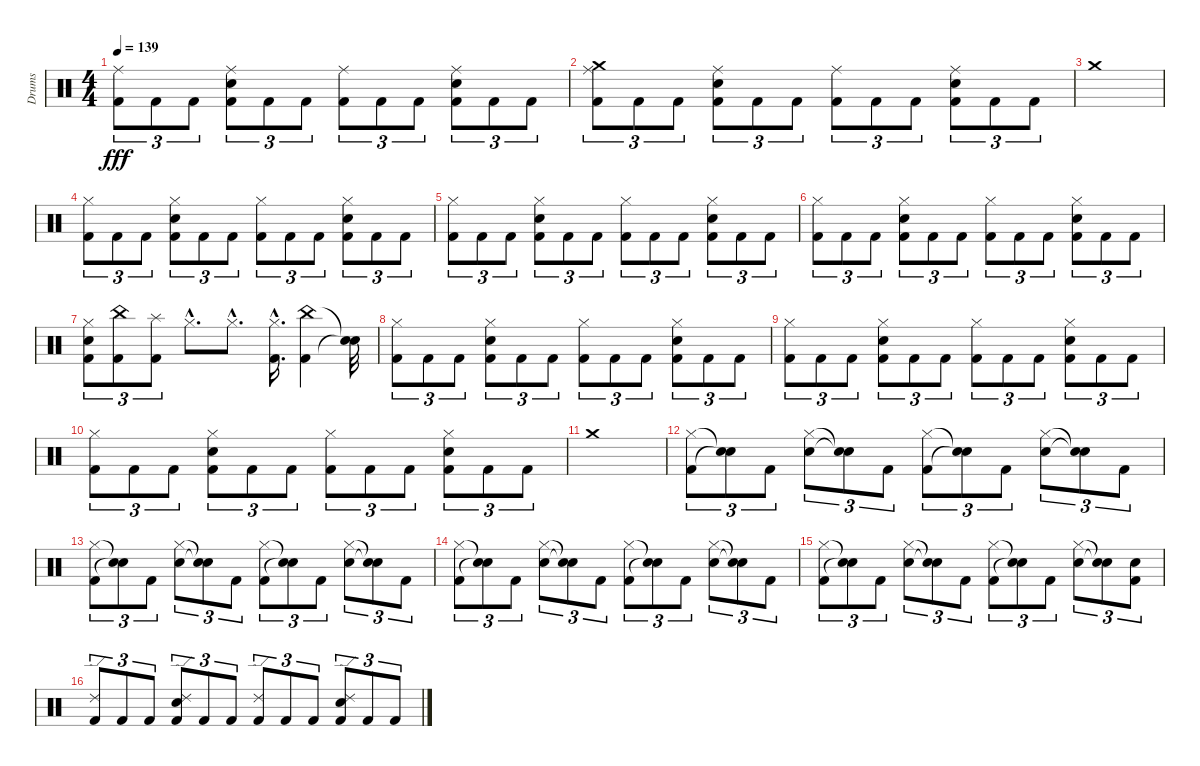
\track ("Drums" "Drums") {instrument percussion}
\staff {score}
\articulation defaults
\ts (4 4)
\tempo 139
\clef neutral
\ks c
("Ride (middle)" "Kick (hit) 2").8{tu (3 2) dy fff} "Kick (hit) 2".8{tu (3 2)} "Kick (hit) 2".8{tu (3 2)} ("Ride (middle)" "Snare (hit) 2" "Kick (hit) 2").8{tu (3 2)} "Kick (hit) 2".8{tu (3 2)} "Kick (hit) 2".8{tu (3 2)} ("Ride (middle)" "Kick (hit) 2").8{tu (3 2)} "Kick (hit) 2".8{tu (3 2)} "Kick (hit) 2".8{tu (3 2)} ("Ride (middle)" "Snare (hit) 2" "Kick (hit) 2").8{tu (3 2)} "Kick (hit) 2".8{tu (3 2)} "Kick (hit) 2".8{tu (3 2)} |
("Crash medium (hit)" "Ride (middle)" "Kick (hit) 2").8{tu (3 2)} "Kick (hit) 2".8{tu (3 2)} "Kick (hit) 2".8{tu (3 2)} ("Ride (middle)" "Snare (hit) 2" "Kick (hit) 2").8{tu (3 2)} "Kick (hit) 2".8{tu (3 2)} "Kick (hit) 2".8{tu (3 2)} ("Ride (middle)" "Kick (hit) 2").8{tu (3 2)} "Kick (hit) 2".8{tu (3 2)} "Kick (hit) 2".8{tu (3 2)} ("Ride (middle)" "Snare (hit) 2" "Kick (hit) 2").8{tu (3 2)} "Kick (hit) 2".8{tu (3 2)} "Kick (hit) 2".8{tu (3 2)} |
"Crash medium (hit)".1 |
("Hi-Hat (closed)" "Kick (hit) 2").8{tu (3 2)} "Kick (hit) 2".8{tu (3 2)} "Kick (hit) 2".8{tu (3 2)} ("Hi-Hat (closed)" "Snare (hit) 2" "Kick (hit) 2").8{tu (3 2)} "Kick (hit) 2".8{tu (3 2)} "Kick (hit) 2".8{tu (3 2)} ("Hi-Hat (closed)" "Kick (hit) 2").8{tu (3 2)} "Kick (hit) 2".8{tu (3 2)} "Kick (hit) 2".8{tu (3 2)} ("Hi-Hat (closed)" "Snare (hit) 2" "Kick (hit) 2").8{tu (3 2)} "Kick (hit) 2".8{tu (3 2)} "Kick (hit) 2".8{tu (3 2)} |
("Hi-Hat (closed)" "Kick (hit) 2").8{tu (3 2)} "Kick (hit) 2".8{tu (3 2)} "Kick (hit) 2".8{tu (3 2)} ("Hi-Hat (closed)" "Snare (hit) 2" "Kick (hit) 2").8{tu (3 2)} "Kick (hit) 2".8{tu (3 2)} "Kick (hit) 2".8{tu (3 2)} ("Hi-Hat (closed)" "Kick (hit) 2").8{tu (3 2)} "Kick (hit) 2".8{tu (3 2)} "Kick (hit) 2".8{tu (3 2)} ("Hi-Hat (closed)" "Snare (hit) 2" "Kick (hit) 2").8{tu (3 2)} "Kick (hit) 2".8{tu (3 2)} "Kick (hit) 2".8{tu (3 2)} |
("Hi-Hat (closed)" "Kick (hit) 2").8{tu (3 2)} "Kick (hit) 2".8{tu (3 2)} "Kick (hit) 2".8{tu (3 2)} ("Hi-Hat (closed)" "Snare (hit) 2" "Kick (hit) 2").8{tu (3 2)} "Kick (hit) 2".8{tu (3 2)} "Kick (hit) 2".8{tu (3 2)} ("Hi-Hat (closed)" "Kick (hit) 2").8{tu (3 2)} "Kick (hit) 2".8{tu (3 2)} "Kick (hit) 2".8{tu (3 2)} ("Hi-Hat (closed)" "Snare (hit) 2" "Kick (hit) 2").8{tu (3 2)} "Kick (hit) 2".8{tu (3 2)} "Kick (hit) 2".8{tu (3 2)} |
("Hi-Hat (closed)" "Snare (hit) 2" "Kick (hit) 2").8{tu (3 2)} ("China (hit)" "Kick (hit) 2").8{tu (3 2)} ("Splash (hit)" "Kick (hit) 2").8{tu (3 2)} "Hi-Hat (closed)"{hac}.8{d} "Hi-Hat (closed)"{hac}.8{d} ("Hi-Hat (closed)"{hac} "Kick (hit) 2"{hac}).16{d} ("China (hit)" "Kick (hit) 2").4 ("Snare (hit)"{t} "Snare (hit)"{t}).32 |
("Hi-Hat (closed)" "Kick (hit) 2").8{tu (3 2)} "Kick (hit) 2".8{tu (3 2)} "Kick (hit) 2".8{tu (3 2)} ("Hi-Hat (closed)" "Snare (hit) 2" "Kick (hit) 2").8{tu (3 2)} "Kick (hit) 2".8{tu (3 2)} "Kick (hit) 2".8{tu (3 2)} ("Hi-Hat (closed)" "Kick (hit) 2").8{tu (3 2)} "Kick (hit) 2".8{tu (3 2)} "Kick (hit) 2".8{tu (3 2)} ("Hi-Hat (closed)" "Snare (hit) 2" "Kick (hit) 2").8{tu (3 2)} "Kick (hit) 2".8{tu (3 2)} "Kick (hit) 2".8{tu (3 2)} |
("Hi-Hat (closed)" "Kick (hit) 2").8{tu (3 2)} "Kick (hit) 2".8{tu (3 2)} "Kick (hit) 2".8{tu (3 2)} ("Hi-Hat (closed)" "Snare (hit) 2" "Kick (hit) 2").8{tu (3 2)} "Kick (hit) 2".8{tu (3 2)} "Kick (hit) 2".8{tu (3 2)} ("Hi-Hat (closed)" "Kick (hit) 2").8{tu (3 2)} "Kick (hit) 2".8{tu (3 2)} "Kick (hit) 2".8{tu (3 2)} ("Hi-Hat (closed)" "Snare (hit) 2" "Kick (hit) 2").8{tu (3 2)} "Kick (hit) 2".8{tu (3 2)} "Kick (hit) 2".8{tu (3 2)} |
("Hi-Hat (closed)" "Kick (hit) 2").8{tu (3 2)} "Kick (hit) 2".8{tu (3 2)} "Kick (hit) 2".8{tu (3 2)} ("Hi-Hat (closed)" "Snare (hit) 2" "Kick (hit) 2").8{tu (3 2)} "Kick (hit) 2".8{tu (3 2)} "Kick (hit) 2".8{tu (3 2)} ("Hi-Hat (closed)" "Kick (hit) 2").8{tu (3 2)} "Kick (hit) 2".8{tu (3 2)} "Kick (hit) 2".8{tu (3 2)} ("Hi-Hat (closed)" "Snare (hit) 2" "Kick (hit) 2").8{tu (3 2)} "Kick (hit) 2".8{tu (3 2)} "Kick (hit) 2".8{tu (3 2)} |
"Crash medium (hit)".1 |
("Hi-Hat (closed)" "Kick (hit) 2").8{tu (3 2)} ("Snare (hit)"{t} "Snare (hit)"{t}).8{tu (3 2)} "Kick (hit) 2".8{tu (3 2)} ("Hi-Hat (closed)" "Snare (hit) 2").8{tu (3 2)} ("Snare (hit)"{t} "Snare (hit)"{t}).8{tu (3 2)} "Kick (hit) 2".8{tu (3 2)} ("Hi-Hat (closed)" "Kick (hit) 2").8{tu (3 2)} ("Snare (hit)"{t} "Snare (hit)"{t}).8{tu (3 2)} "Kick (hit) 2".8{tu (3 2)} ("Hi-Hat (closed)" "Snare (hit) 2").8{tu (3 2)} ("Snare (hit)"{t} "Snare (hit)"{t}).8{tu (3 2)} "Kick (hit) 2".8{tu (3 2)} |
("Hi-Hat (closed)" "Kick (hit) 2").8{tu (3 2)} ("Snare (hit)"{t} "Snare (hit)"{t}).8{tu (3 2)} "Kick (hit) 2".8{tu (3 2)} ("Hi-Hat (closed)" "Snare (hit) 2").8{tu (3 2)} ("Snare (hit)"{t} "Snare (hit)"{t}).8{tu (3 2)} "Kick (hit) 2".8{tu (3 2)} ("Hi-Hat (closed)" "Kick (hit) 2").8{tu (3 2)} ("Snare (hit)"{t} "Snare (hit)"{t}).8{tu (3 2)} "Kick (hit) 2".8{tu (3 2)} ("Hi-Hat (closed)" "Snare (hit) 2").8{tu (3 2)} ("Snare (hit)"{t} "Snare (hit)"{t}).8{tu (3 2)} "Kick (hit) 2".8{tu (3 2)} |
("Hi-Hat (closed)" "Kick (hit) 2").8{tu (3 2)} ("Snare (hit)"{t} "Snare (hit)"{t}).8{tu (3 2)} "Kick (hit) 2".8{tu (3 2)} ("Hi-Hat (closed)" "Snare (hit) 2").8{tu (3 2)} ("Snare (hit)"{t} "Snare (hit)"{t}).8{tu (3 2)} "Kick (hit) 2".8{tu (3 2)} ("Hi-Hat (closed)" "Kick (hit) 2").8{tu (3 2)} ("Snare (hit)"{t} "Snare (hit)"{t}).8{tu (3 2)} "Kick (hit) 2".8{tu (3 2)} ("Hi-Hat (closed)" "Snare (hit) 2").8{tu (3 2)} ("Snare (hit)"{t} "Snare (hit)"{t}).8{tu (3 2)} "Kick (hit) 2".8{tu (3 2)} |
("Hi-Hat (closed)" "Kick (hit) 2").8{tu (3 2)} ("Snare (hit)"{t} "Snare (hit)"{t}).8{tu (3 2)} "Kick (hit) 2".8{tu (3 2)} ("Hi-Hat (closed)" "Snare (hit) 2").8{tu (3 2)} ("Snare (hit)"{t} "Snare (hit)"{t}).8{tu (3 2)} "Kick (hit) 2".8{tu (3 2)} ("Hi-Hat (closed)" "Kick (hit) 2").8{tu (3 2)} ("Snare (hit)"{t} "Snare (hit)"{t}).8{tu (3 2)} "Kick (hit) 2".8{tu (3 2)} ("Hi-Hat (closed)" "Snare (hit) 2").8{tu (3 2)} ("Snare (hit)"{t} "Snare (hit)"{t}).8{tu (3 2)} ("Snare (hit) 2" "Kick (hit) 2").8{tu (3 2)} |
("Ride (edge) 2" "Kick (hit) 2").8{tu (3 2)} "Kick (hit) 2".8{tu (3 2)} "Kick (hit) 2".8{tu (3 2)} ("Ride (edge) 2" "Snare (hit) 2" "Kick (hit) 2").8{tu (3 2)} "Kick (hit) 2".8{tu (3 2)} "Kick (hit) 2".8{tu (3 2)} ("Ride (edge) 2" "Kick (hit) 2").8{tu (3 2)} "Kick (hit) 2".8{tu (3 2)} "Kick (hit) 2".8{tu (3 2)} ("Ride (edge) 2" "Snare (hit) 2" "Kick (hit) 2").8{tu (3 2)} "Kick (hit) 2".8{tu (3 2)} "Kick (hit) 2".8{tu (3 2)}
